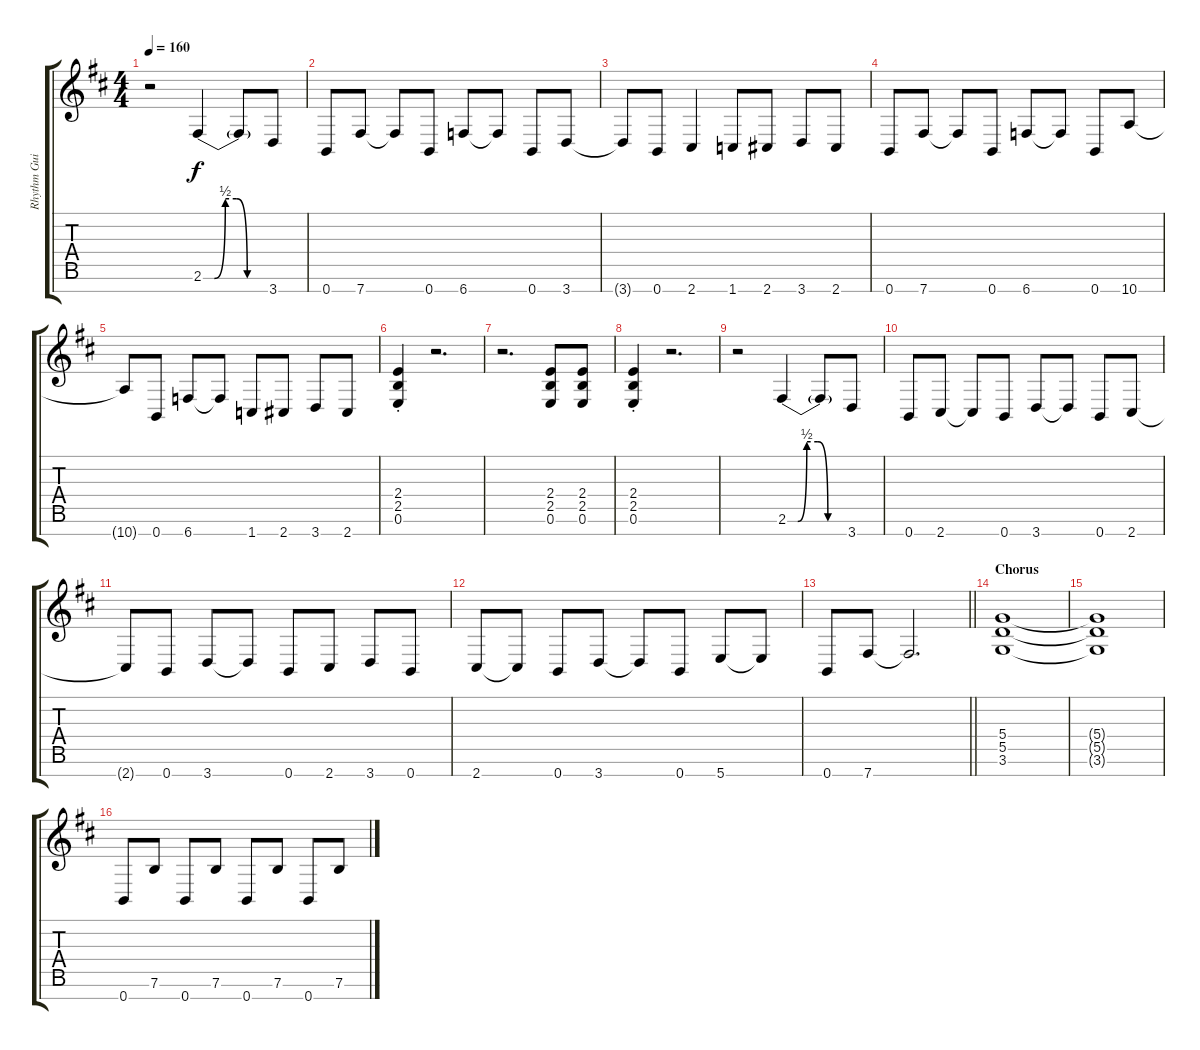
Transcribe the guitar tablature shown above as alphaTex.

\track ("Rhythm Guitar" "Rhythm Gui") {instrument overdrivenguitar}
\staff {score tabs}
\tuning (E4 B3 G3 D3 A2 E2 B1) {hide}
\ts (4 4)
\tempo 160
\clef g2
\ks d
r.2{dy f} 2.6{be (custom 0 0 10 0 20 2 30 2 40 0 60 0)}.4 2.6{t}.8 3.7.8 |
0.7.8 7.7.8 7.7{t}.8 0.7.8 6.7.8 6.7{t}.8 0.7.8 3.7.8 |
3.7{t}.8 0.7.8 2.7.4 1.7.8 2.7.8 3.7.8 2.7.8 |
0.7.8 7.7.8 7.7{t}.8 0.7.8 6.7.8 6.7{t}.8 0.7.8 10.7.8 |
10.7{t}.8 0.7.8 6.7.8 6.7{t}.8 1.7.8 2.7.8 3.7.8 2.7.8 |
(2.4{st} 2.5{st} 0.6{st}).4 r.2{d} |
r.2{d} (2.4 2.5 0.6).8 (2.4 2.5 0.6).8 |
(2.4{st} 2.5{st} 0.6{st}).4 r.2{d} |
r.2 2.6{be (custom 0 0 10 0 19 2 30 2 40 0 60 0)}.4 2.6{t}.8 3.7.8 |
0.7.8 2.7.8 2.7{t}.8 0.7.8 3.7.8 3.7{t}.8 0.7.8 2.7.8 |
2.7{t}.8 0.7.8 3.7.8 3.7{t}.8 0.7.8 2.7.8 3.7.8 0.7.8 |
2.7.8 2.7{t}.8 0.7.8 3.7.8 3.7{t}.8 0.7.8 5.7.8 5.7{t}.8 |
\barLineRight lightlight
0.7.8 7.7.8 7.7{t}.2{d} |
\section ("" "Chorus")
(5.4 5.5 3.6).1 |
(5.4{t} 5.5{t} 3.6{t}).1 |
0.7.8 7.6.8 0.7.8 7.6.8 0.7.8 7.6.8 0.7.8 7.6.8
